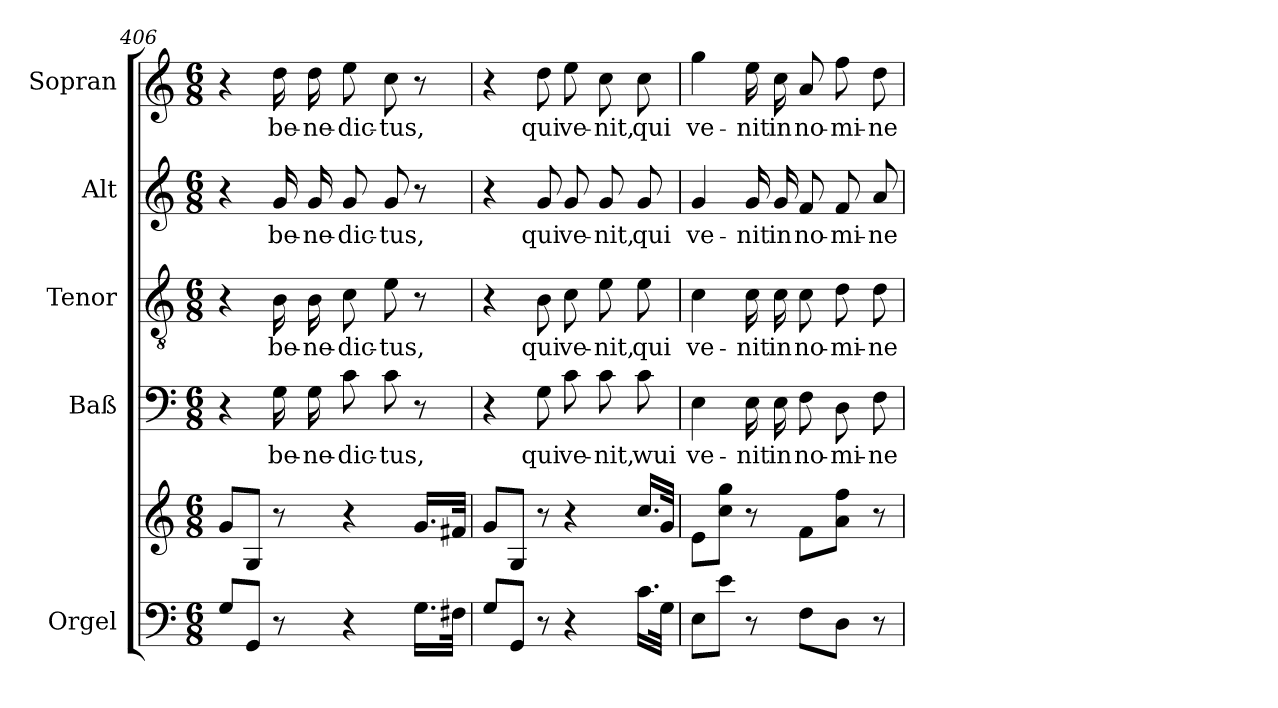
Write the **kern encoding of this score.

**kern	**kern	**kern	**text	**kern	**text	**kern	**text	**kern	**text
*part5	*part5	*part4	*part4	*part3	*part3	*part2	*part2	*part1	*part1
*staff6	*staff5	*staff4	*staff4	*staff3	*staff3	*staff2	*staff2	*staff1	*staff1
*I"Orgel	*	*I"Baß	*	*I"Tenor	*	*I"Alt	*	*I"Sopran	*
*I'Org.	*	*	*	*	*	*	*	*	*
*clefF4	*clefG2	*clefF4	*	*clefGv2	*	*clefG2	*	*clefG2	*
*k[]	*k[]	*k[]	*	*k[]	*	*k[]	*	*k[]	*
*C:	*C:	*C:	*	*C:	*	*C:	*	*C:	*
*M6/8	*M6/8	*M6/8	*	*M6/8	*	*M6/8	*	*M6/8	*
=406	=406	=406	=406	=406	=406	=406	=406	=406	=406
8G/L	8g/L	4r	.	4r	.	4r	.	4r	.
8GG/J	8G/J	.	.	.	.	.	.	.	.
!	!	!	!LO:LY:b	!	!LO:LY:b	!	!LO:LY:b	!	!LO:LY:b
8r	8r	16G\	be-	16B\	be-	16g/	be-	16dd\	be-
!	!	!	!LO:LY:b	!	!LO:LY:b	!	!LO:LY:b	!	!LO:LY:b
.	.	16G\	-ne-	16B\	-ne-	16g/	-ne-	16dd\	-ne-
!	!	!	!LO:LY:b	!	!LO:LY:b	!	!LO:LY:b	!	!LO:LY:b
4r	4r	8c\	-dic-	8c\	-dic-	8g/	-dic-	8ee\	-dic-
!	!	!	!LO:LY:b	!	!LO:LY:b	!	!LO:LY:b	!	!LO:LY:b
.	.	8c\	-tus,	8e\	-tus,	8g/	-tus,	8cc\	-tus,
16.G\LL	16.g/LL	8r	.	8r	.	8r	.	8r	.
32F#X\JJk	32f#X/JJk	.	.	.	.	.	.	.	.
!!LO:PB:g=z
=407	=407	=407	=407	=407	=407	=407	=407	=407	=407
8G/L	8g/L	4r	.	4r	.	4r	.	4r	.
8GG/J	8G/J	.	.	.	.	.	.	.	.
!	!	!	!LO:LY:b	!	!LO:LY:b	!	!LO:LY:b	!	!LO:LY:b
8r	8r	8G\	qui	8B\	qui	8g/	qui	8dd\	qui
!	!	!	!LO:LY:b	!	!LO:LY:b	!	!LO:LY:b	!	!LO:LY:b
4r	4r	8c\	ve-	8c\	ve-	8g/	ve-	8ee\	ve-
!	!	!	!LO:LY:b	!	!LO:LY:b	!	!LO:LY:b	!	!LO:LY:b
.	.	8c\	-nit,	8e\	-nit,	8g/	-nit,	8cc\	-nit,
!	!	!	!LO:LY:b	!	!LO:LY:b	!	!LO:LY:b	!	!LO:LY:b
16.c\LL	16.cc/LL	8c\	wui	8e\	qui	8g/	qui	8cc\	qui
32G\JJk	32g/JJk	.	.	.	.	.	.	.	.
=408	=408	=408	=408	=408	=408	=408	=408	=408	=408
!	!	!	!LO:LY:b	!	!LO:LY:b	!	!LO:LY:b	!	!LO:LY:b
8E\L	8e\L	4E\	ve-	4c\	ve-	4g/	ve-	4gg\	ve-
8e\J	8cc\ 8gg\J	.	.	.	.	.	.	.	.
!	!	!	!LO:LY:b	!	!LO:LY:b	!	!LO:LY:b	!	!LO:LY:b
8r	8r	16E\	-nit	16c\	-nit	16g/	-nit	16ee\	-nit
!	!	!	!LO:LY:b	!	!LO:LY:b	!	!LO:LY:b	!	!LO:LY:b
.	.	16E\	in	16c\	in	16g/	in	16cc\	in
!	!	!	!LO:LY:b	!	!LO:LY:b	!	!LO:LY:b	!	!LO:LY:b
8F\L	8f\L	8F\	no-	8c\	no-	8f/	no-	8a/	no-
!	!	!	!LO:LY:b	!	!LO:LY:b	!	!LO:LY:b	!	!LO:LY:b
8D\J	8a\ 8ff\J	8D\	-mi-	8d\	-mi-	8f/	-mi-	8ff\	-mi-
!	!	!	!LO:LY:b	!	!LO:LY:b	!	!LO:LY:b	!	!LO:LY:b
8r	8r	8F\	-ne	8d\	-ne	8a/	-ne	8dd\	-ne
=	=	=	=	=	=	=	=	=	=
*-	*-	*-	*-	*-	*-	*-	*-	*-	*-
